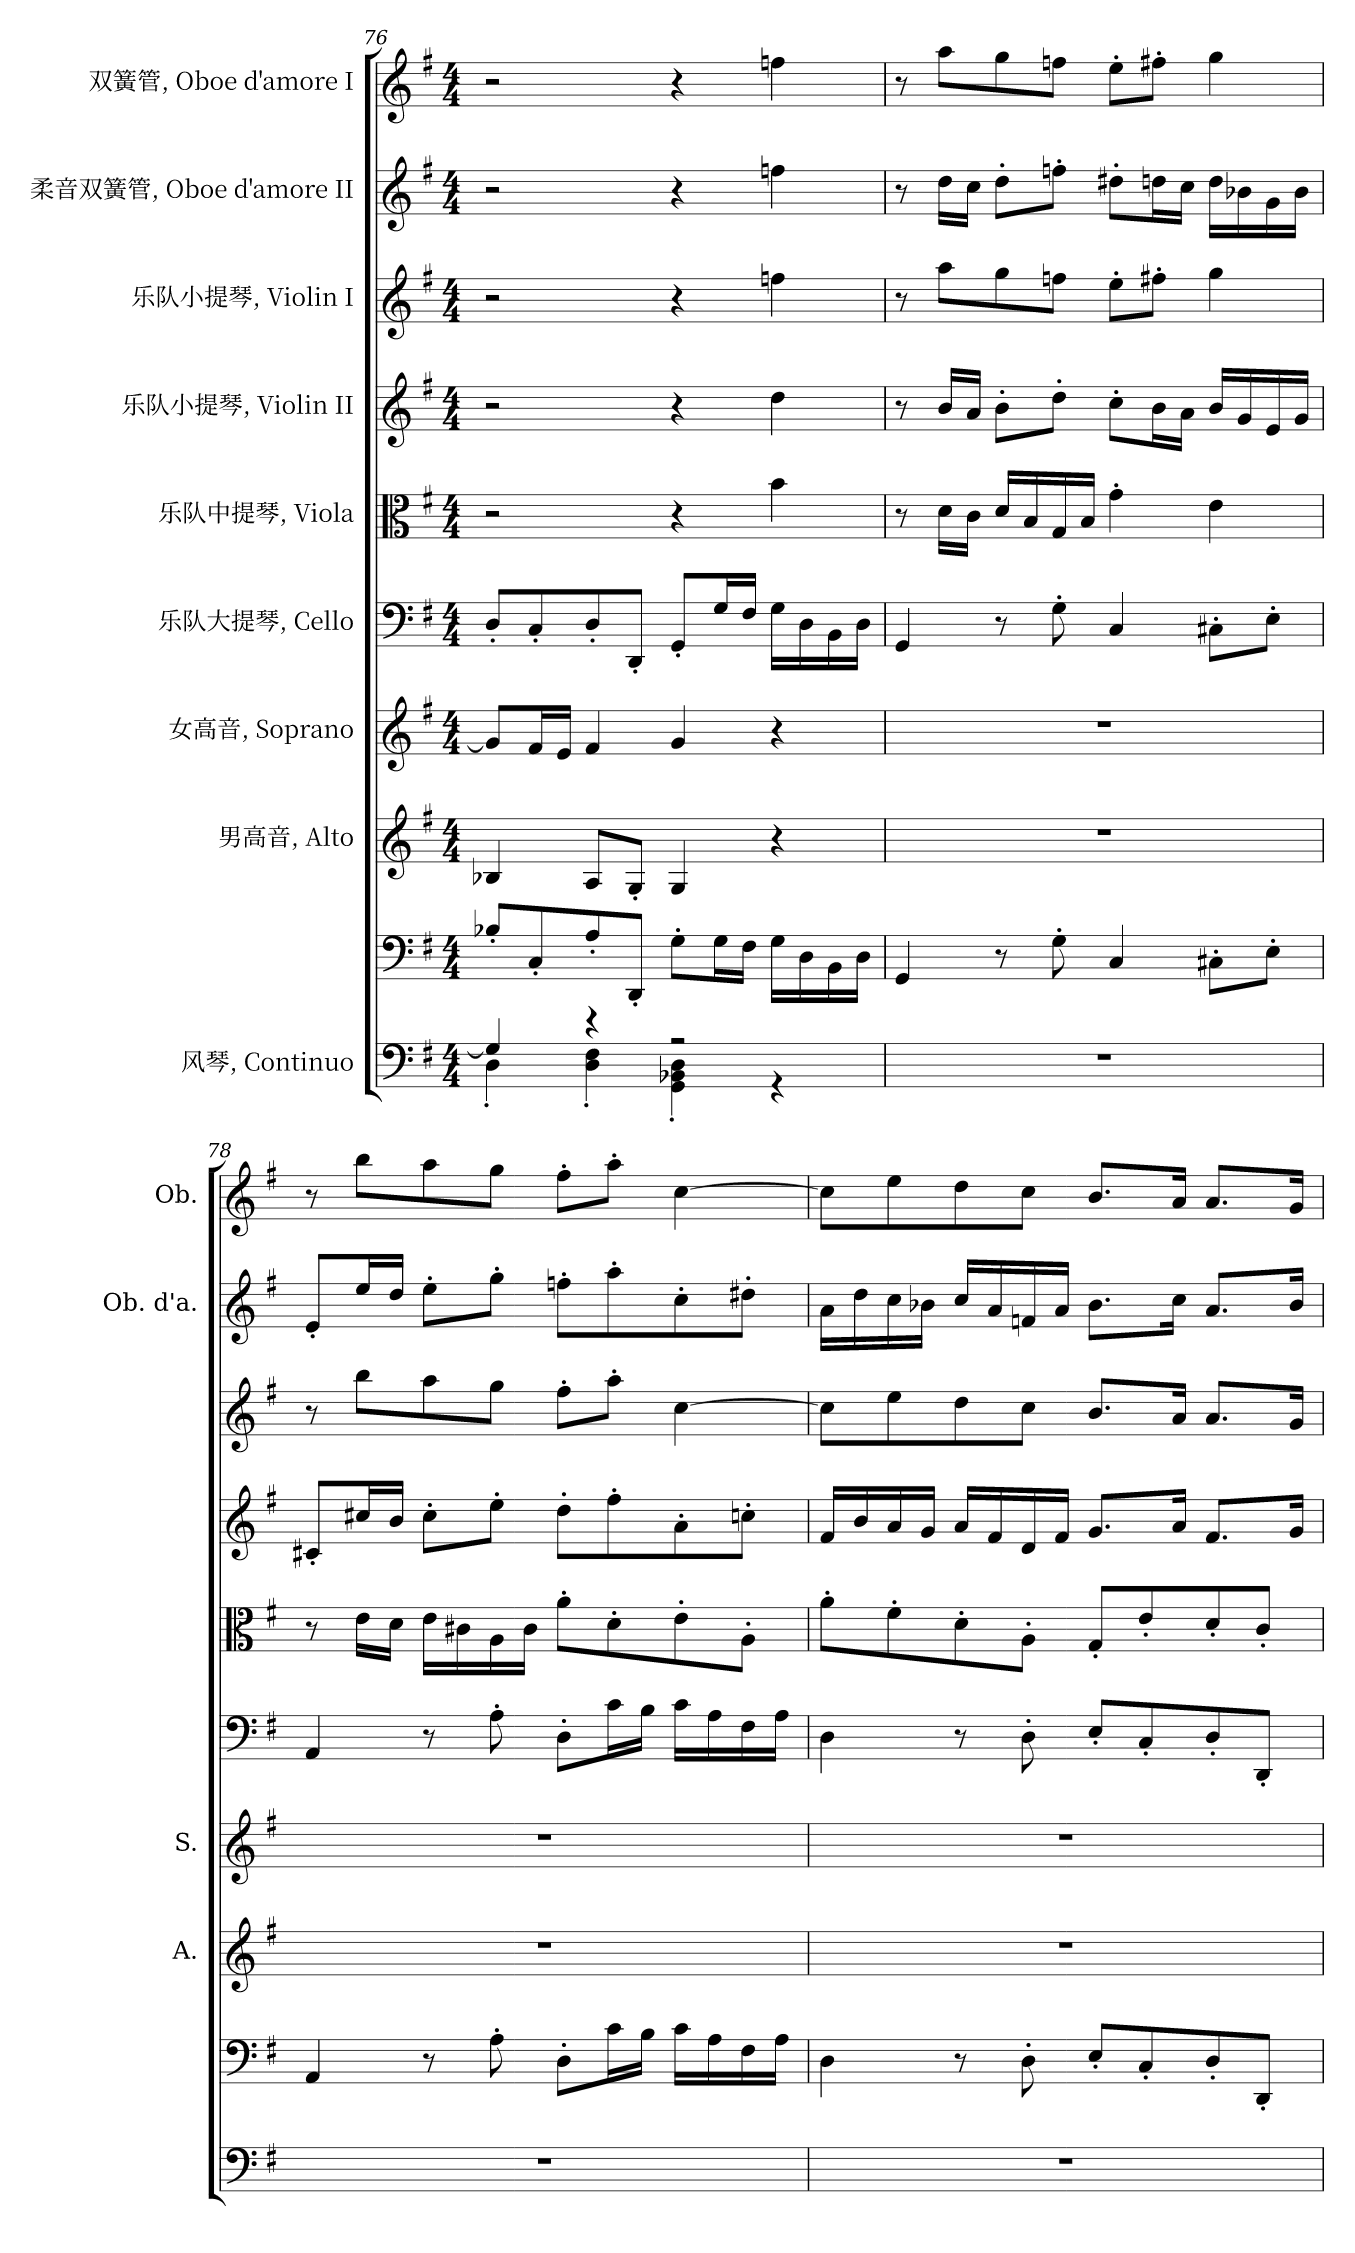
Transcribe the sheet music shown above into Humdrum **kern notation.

**kern	**kern	**kern	**kern	**kern	**kern	**kern	**kern	**kern	**kern
*part9	*part9	*part8	*part7	*part6	*part5	*part4	*part3	*part2	*part1
*staff10	*staff9	*staff8	*staff7	*staff6	*staff5	*staff4	*staff3	*staff2	*staff1
*I"风琴, Continuo	*	*I"男高音, Alto	*I"女高音, Soprano	*I"乐队大提琴, Cello	*I"乐队中提琴, Viola	*I"乐队小提琴, Violin II	*I"乐队小提琴, Violin I	*I"柔音双簧管, Oboe d'amore II	*I"双簧管, Oboe d'amore I
*	*	*I'A.	*I'S.	*	*	*	*	*I'Ob. d'a.	*I'Ob.
*clefF4	*clefF4	*clefG2	*clefG2	*clefF4	*clefC3	*clefG2	*clefG2	*clefG2	*clefG2
*	*	*	*	*	*	*	*	*ITrd2c3	*
*k[f#]	*k[f#]	*k[f#]	*k[f#]	*k[f#]	*k[f#]	*k[f#]	*k[f#]	*k[f#c#g#d#]	*k[f#]
*M4/4	*M4/4	*M4/4	*M4/4	*M4/4	*M4/4	*M4/4	*M4/4	*M4/4	*M4/4
=76	=76	=76	=76	=76	=76	=76	=76	=76	=76
*^	*	*	*	*	*	*	*	*	*
4G/]	4D'\	8B-X'/L	4B-X/	8g/L]	8D'/L	2r	2r	2r	2r	2r
.	.	8C'/	.	16f#/L	8C'/	.	.	.	.	.
.	.	.	.	16e/JJ	.	.	.	.	.	.
4r	4D\' 4F#\'	8A'/	8A/L	4f#/	8D'/	.	.	.	.	.
.	.	8DD'/J	8G'/J	.	8DD'/J	.	.	.	.	.
2r	4GG\' 4BB-X\' 4D\'	8G'\L	4G/	4g/	8GG'/L	4r	4r	4r	4r	4r
.	.	16G\L	.	.	16G/L	.	.	.	.	.
.	.	16F#\JJ	.	.	16F#/JJ	.	.	.	.	.
.	4r	16G\LL	4r	4r	16G\LL	4b\	4dd\	4ffn\	4ddn\	4ffn\
.	.	16D\	.	.	16D\	.	.	.	.	.
.	.	16BB\	.	.	16BB\	.	.	.	.	.
.	.	16D\JJ	.	.	16D\JJ	.	.	.	.	.
*v	*v	*	*	*	*	*	*	*	*	*
!!LO:PB:g=z
=77	=77	=77	=77	=77	=77	=77	=77	=77	=77
1r	4GG/	1r	1r	4GG/	8r	8r	8r	8r	8r
.	.	.	.	.	16d\LL	16b/LL	8aa\L	16b\LL	8aa\L
.	.	.	.	.	16c\JJ	16a/JJ	.	16a\JJ	.
.	8r	.	.	8r	16d/LL	8b'\L	8gg\	8b'\L	8gg\
.	.	.	.	.	16B/	.	.	.	.
.	8G'\	.	.	8G'\	16G/	8dd'\J	8ffn\J	8ddn'\J	8ffn\J
.	.	.	.	.	16B/JJ	.	.	.	.
.	4C/	.	.	4C/	4g'\	8cc'\L	8ee'\L	8b#X'\L	8ee'\L
.	.	.	.	.	.	16b\L	8ff#X'\J	16bn\L	8ff#X'\J
.	.	.	.	.	.	16a\JJ	.	16a\JJ	.
.	8C#X'\L	.	.	8C#X'\L	4e\	16b/LL	4gg\	16b\LL	4gg\
.	.	.	.	.	.	16g/	.	16gn\	.
.	8E'\J	.	.	8E'\J	.	16e/	.	16e\	.
.	.	.	.	.	.	16g/JJ	.	16g\JJ	.
=78	=78	=78	=78	=78	=78	=78	=78	=78	=78
1r	4AA/	1r	1r	4AA/	8r	8c#X'/L	8r	8c#'/L	8r
.	.	.	.	.	16e\LL	16cc#X/L	8bb\L	16cc#/L	8bb\L
.	.	.	.	.	16d\JJ	16b/JJ	.	16b/JJ	.
.	8r	.	.	8r	16e\LL	8cc#'\L	8aa\	8cc#'\L	8aa\
.	.	.	.	.	16c#X\	.	.	.	.
.	8A'\	.	.	8A'\	16A\	8ee'\J	8gg\J	8ee'\J	8gg\J
.	.	.	.	.	16c#\JJ	.	.	.	.
.	8D'\L	.	.	8D'\L	8a'\L	8dd'\L	8ff#'\L	8ddn'\L	8ff#'\L
.	16c\L	.	.	16c\L	8d'\	8ff#'\	8aa'\J	8ff#'\	8aa'\J
.	16B\JJ	.	.	16B\JJ	.	.	.	.	.
.	16c\LL	.	.	16c\LL	8e'\	8a'\	[4cc\	8a'\	[4cc\
.	16A\	.	.	16A\	.	.	.	.	.
.	16F#\	.	.	16F#\	8A'\J	8ccn'\J	.	8b#X'\J	.
.	16A\JJ	.	.	16A\JJ	.	.	.	.	.
!!LO:PB:g=z
=79	=79	=79	=79	=79	=79	=79	=79	=79	=79
1r	4D\	1r	1r	4D\	8a'\L	16f#/LL	8cc\L]	16f#\LL	8cc\L]
.	.	.	.	.	.	16b/	.	16b\	.
.	.	.	.	.	8f#'\	16a/	8ee\	16a\	8ee\
.	.	.	.	.	.	16g/JJ	.	16gn\JJ	.
.	8r	.	.	8r	8d'\	16a/LL	8dd\	16a/LL	8dd\
.	.	.	.	.	.	16f#/	.	16f#/	.
.	8D'\	.	.	8D'\	8A'\J	16d/	8cc\J	16dn/	8cc\J
.	.	.	.	.	.	16f#/JJ	.	16f#/JJ	.
.	8E'/L	.	.	8E'/L	8G'/L	8.g/L	8.b/L	8.g\L	8.b/L
.	8C'/	.	.	8C'/	8e'/	.	.	.	.
.	.	.	.	.	.	16a/Jk	16a/Jk	16a\Jk	16a/Jk
.	8D'/	.	.	8D'/	8d'/	8.f#/L	8.a/L	8.f#/L	8.a/L
.	8DD'/J	.	.	8DD'/J	8c'/J	.	.	.	.
.	.	.	.	.	.	16g/Jk	16g/Jk	16g/Jk	16g/Jk
=	=	=	=	=	=	=	=	=	=
*-	*-	*-	*-	*-	*-	*-	*-	*-	*-
